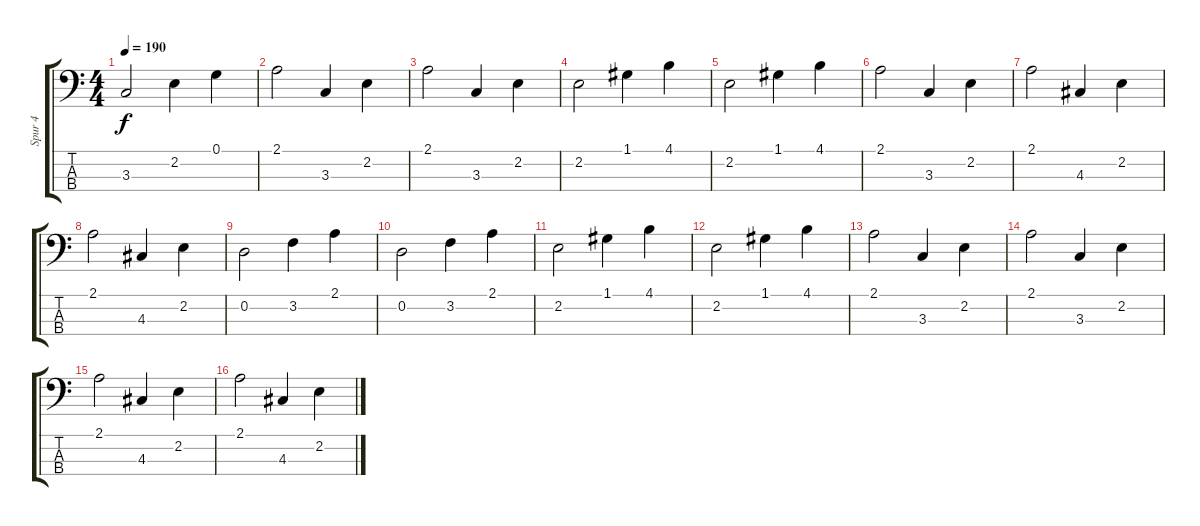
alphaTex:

\track ("Spur 4" "Spur 4") {instrument acousticbass}
\staff {score tabs}
\tuning (G2 D2 A1 E1) {hide}
\ts (4 4)
\tempo 190
\clef f4
\ks c
3.3.2{dy f} 2.2.4 0.1.4 |
2.1.2 3.3.4 2.2.4 |
2.1.2 3.3.4 2.2.4 |
2.2.2 1.1.4 4.1.4 |
2.2.2 1.1.4 4.1.4 |
2.1.2 3.3.4 2.2.4 |
2.1.2 4.3.4 2.2.4 |
2.1.2 4.3.4 2.2.4 |
0.2.2 3.2.4 2.1.4 |
0.2.2 3.2.4 2.1.4 |
2.2.2 1.1.4 4.1.4 |
2.2.2 1.1.4 4.1.4 |
2.1.2 3.3.4 2.2.4 |
2.1.2 3.3.4 2.2.4 |
2.1.2 4.3.4 2.2.4 |
2.1.2 4.3.4 2.2.4
